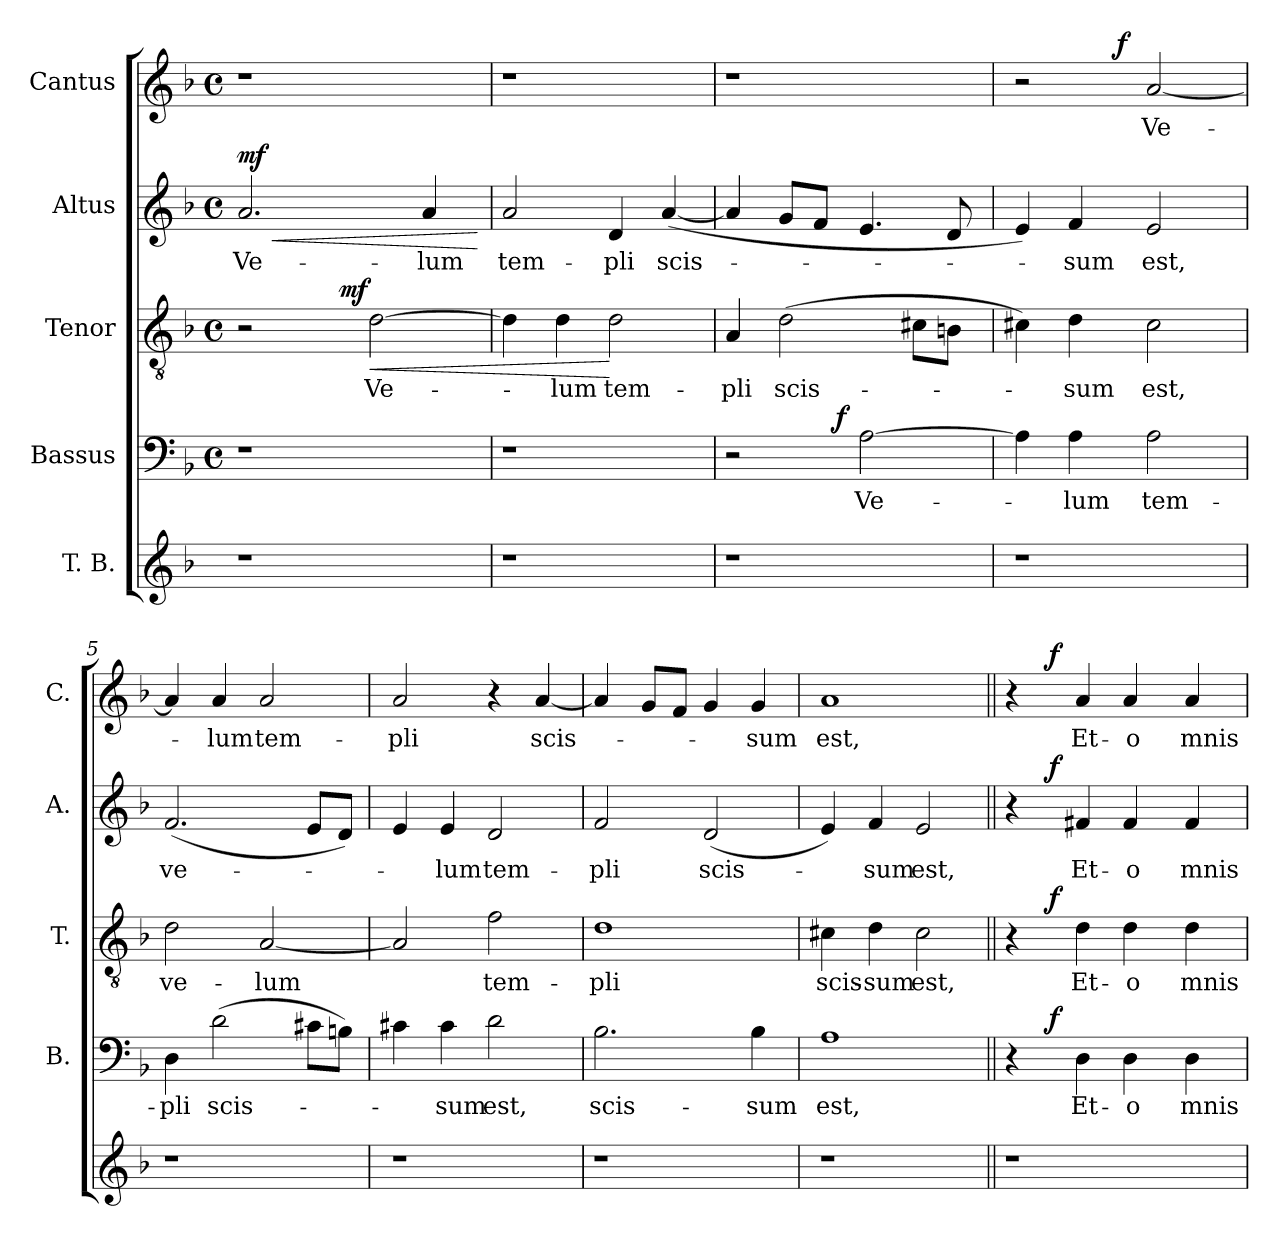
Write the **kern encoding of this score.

**kern	**kern	**text	**dynam	**kern	**text	**dynam	**kern	**text	**dynam	**kern	**text	**dynam
*part5	*part4	*part4	*part4	*part3	*part3	*part3	*part2	*part2	*part2	*part1	*part1	*part1
*staff5	*staff4	*staff4	*staff4	*staff3	*staff3	*staff3	*staff2	*staff2	*staff2	*staff1	*staff1	*staff1
*I"T. B.	*I"Bassus	*	*	*I"Tenor	*	*	*I"Altus	*	*	*I"Cantus	*	*
*	*I'B.	*	*	*I'T.	*	*	*I'A.	*	*	*I'C.	*	*
*clefG2	*clefF4	*	*	*clefGv2	*	*	*clefG2	*	*	*clefG2	*	*
*k[b-]	*k[b-]	*	*	*k[b-]	*	*	*k[b-]	*	*	*k[b-]	*	*
*F:	*F:	*	*	*F:	*	*	*F:	*	*	*F:	*	*
*	*M4/4	*	*	*M4/4	*	*	*M4/4	*	*	*M4/4	*	*
*	*met(c)	*	*	*met(c)	*	*	*met(c)	*	*	*met(c)	*	*
=1	=1	=1	=1	=1	=1	=1	=1	=1	=1	=1	=1	=1
!	!	!	!	!	!	!	!	!LO:LY:b	!LO:HP:b	!	!	!
!	!	!	!	!	!	!	!	!	!LO:DY:n=1:a	!	!	!
*	*	*	*	*^	*	*	*	*	*	*	*	*
1r	1r	.	.	2r	4ryy	.	.	2.a/	Ve-	< mf	1r	.	.
.	.	.	.	.	8ryy	.	.	.	.	.	.	.	.
.	.	.	.	.	32ryy	.	.	.	.	.	.	.	.
!	!	!	!	!	!	!	!LO:DY:a	!	!	!	!	!	!
.	.	.	.	.	2ryy	.	mf	.	.	.	.	.	.
!	!	!	!	!	!	!LO:LY:b	!LO:HP:b	!	!	!	!	!	!
.	.	.	.	[>2d\	.	Ve-	<	.	.	.	.	.	.
!	!	!	!	!	!	!	!	!	!LO:LY:b	!	!	!	!
.	.	.	.	.	.	.	.	4a/	-lum	.	.	.	.
.	.	.	.	.	16.ryy	.	.	.	.	.	.	.	.
.	.	.	.	.	.	.	.	.	.	[	.	.	.
=2	=2	=2	=2	=2	=2	=2	=2	=2	=2	=2	=2	=2	=2
!	!	!	!	!	!	!	!	!	!LO:LY:b	!	!	!	!
*	*	*	*	*v	*v	*	*	*	*	*	*	*	*
1r	1r	.	.	4d\]	.	.	2a/	tem-	.	1r	.	.
!	!	!	!	!	!LO:LY:b	!	!	!	!	!	!	!
.	.	.	.	4d\	-lum	.	.	.	.	.	.	.
!	!	!	!	!	!LO:LY:b	!	!	!LO:LY:b	!	!	!	!
.	.	.	.	2d\	tem-	[	4d/	-pli	.	.	.	.
!	!	!	!	!	!	!	!	!LO:LY:b	!	!	!	!
.	.	.	.	.	.	.	(<[<4a/	scis-	.	.	.	.
=3	=3	=3	=3	=3	=3	=3	=3	=3	=3	=3	=3	=3
!	!	!	!	!	!LO:LY:b	!	!	!	!	!	!	!
*	*^	*	*	*	*	*	*	*	*	*	*	*
1r	2r	4..ryy	.	.	4A/	-pli	.	4a/]	.	.	1r	.	.
!	!	!	!	!	!	!LO:LY:b	!	!	!	!	!	!	!
.	.	.	.	.	(>2d\	scis-	.	8g/L	.	.	.	.	.
.	.	.	.	.	.	.	.	8f/J	.	.	.	.	.
!	!	!	!	!LO:DY:a	!	!	!	!	!	!	!	!	!
.	.	2ryy	.	f	.	.	.	.	.	.	.	.	.
!	!	!	!LO:LY:b	!	!	!	!	!	!	!	!	!	!
.	[>2A\	.	Ve-	.	.	.	.	4.e/	.	.	.	.	.
.	.	.	.	.	8c#X\L	.	.	.	.	.	.	.	.
.	.	.	.	.	8Bn\J	.	.	8d/	.	.	.	.	.
.	.	16ryy	.	.	.	.	.	.	.	.	.	.	.
*	*v	*v	*	*	*	*	*	*	*	*	*	*	*
=4	=4	=4	=4	=4	=4	=4	=4	=4	=4	=4	=4	=4
*	*	*	*	*	*	*	*	*	*	*^	*	*
1r	4A\]	.	.	4c#X\)	.	.	4e/)	.	.	2r	4ryy	.	.
!	!	!LO:LY:b	!	!	!LO:LY:b	!	!	!LO:LY:b	!	!	!	!	!
.	4A\	-lum	.	4d\	-sum	.	4f/	-sum	.	.	8ryy	.	.
.	.	.	.	.	.	.	.	.	.	.	32ryy	.	.
!	!	!	!	!	!	!	!	!	!	!	!	!	!LO:DY:a
.	.	.	.	.	.	.	.	.	.	.	2ryy	.	f
!	!	!LO:LY:b	!	!	!LO:LY:b	!	!	!LO:LY:b	!	!	!	!LO:LY:b	!
.	2A\	tem-	.	2c#\	est,	.	2e/	est,	.	[<2a/	.	Ve-	.
.	.	.	.	.	.	.	.	.	.	.	16.ryy	.	.
=5	=5	=5	=5	=5	=5	=5	=5	=5	=5	=5	=5	=5	=5
!	!	!LO:LY:b	!	!	!LO:LY:b	!	!	!LO:LY:b	!	!	!	!	!
*	*	*	*	*	*	*	*	*	*	*v	*v	*	*
1r	4D\	-pli	.	2d\	ve-	.	(<2.f/	ve-	.	4a/]	.	.
!	!	!LO:LY:b	!	!	!	!	!	!	!	!	!LO:LY:b	!
.	(>2d\	scis-	.	.	.	.	.	.	.	4a/	-lum	.
!	!	!	!	!	!LO:LY:b	!	!	!	!	!	!LO:LY:b	!
.	.	.	.	[<2A/	-lum	.	.	.	.	2a/	tem-	.
.	8c#X\L	.	.	.	.	.	8e/L	.	.	.	.	.
.	8Bn\J)	.	.	.	.	.	8d/J)	.	.	.	.	.
!!LO:LB:g=z
=6	=6	=6	=6	=6	=6	=6	=6	=6	=6	=6	=6	=6
!	!	!	!	!	!	!	!	!	!	!	!LO:LY:b	!
1r	4c#X\	.	.	2A/]	.	.	4e/	.	.	2a/	-pli	.
!	!	!LO:LY:b	!	!	!	!	!	!LO:LY:b	!	!	!	!
.	4c#\	-sum	.	.	.	.	4e/	-lum	.	.	.	.
!	!	!LO:LY:b	!	!	!LO:LY:b	!	!	!LO:LY:b	!	!	!	!
.	2d\	est,	.	2f\	tem-	.	2d/	tem-	.	4r	.	.
!	!	!	!	!	!	!	!	!	!	!	!LO:LY:b	!
.	.	.	.	.	.	.	.	.	.	[<4a/	scis-	.
=7	=7	=7	=7	=7	=7	=7	=7	=7	=7	=7	=7	=7
!	!	!LO:LY:b	!	!	!LO:LY:b	!	!	!LO:LY:b	!	!	!	!
1r	2.B-\	scis-	.	1d	-pli	.	2f/	-pli	.	4a/]	.	.
.	.	.	.	.	.	.	.	.	.	8g/L	.	.
.	.	.	.	.	.	.	.	.	.	8f/J	.	.
!	!	!	!	!	!	!	!	!LO:LY:b	!	!	!	!
.	.	.	.	.	.	.	(<2d/	scis-	.	4g/	.	.
!	!	!LO:LY:b	!	!	!	!	!	!	!	!	!LO:LY:b	!
.	4B-\	-sum	.	.	.	.	.	.	.	4g/	-sum	.
=8	=8	=8	=8	=8	=8	=8	=8	=8	=8	=8	=8	=8
!	!	!LO:LY:b	!	!	!LO:LY:b	!	!	!	!	!	!LO:LY:b	!
1r	1A	est,	.	4c#X\	scis-	.	4e/)	.	.	1a	est,	.
!	!	!	!	!	!LO:LY:b	!	!	!LO:LY:b	!	!	!	!
.	.	.	.	4d\	-sum	.	4f/	-sum	.	.	.	.
!	!	!	!	!	!LO:LY:b	!	!	!LO:LY:b	!	!	!	!
.	.	.	.	2c#\	est,	.	2e/	est,	.	.	.	.
=9||	=9||	=9||	=9||	=9||	=9||	=9||	=9||	=9||	=9||	=9||	=9||	=9||
*	*^	*	*	*^	*	*	*^	*	*	*^	*	*
1r	4r	8ryy	.	.	4r	8ryy	.	.	4r	8ryy	.	.	4r	8ryy	.	.
.	.	32ryy	.	.	.	32ryy	.	.	.	32ryy	.	.	.	32ryy	.	.
!	!	!	!	!LO:DY:a	!	!	!	!LO:DY:a	!	!	!	!LO:DY:a	!	!	!	!LO:DY:a
.	.	2ryy	.	f	.	2ryy	.	f	.	2ryy	.	f	.	2ryy	.	f
!	!	!	!LO:LY:b	!	!	!	!LO:LY:b	!	!	!	!LO:LY:b	!	!	!	!LO:LY:b	!
.	4D\	.	Et-	.	4d\	.	Et-	.	4f#X/	.	Et-	.	4a/	.	Et-	.
!	!	!	!LO:LY:b	!	!	!	!LO:LY:b	!	!	!	!LO:LY:b	!	!	!	!LO:LY:b	!
.	4D\	.	-o	.	4d\	.	-o	.	4f#/	.	-o	.	4a/	.	-o	.
.	.	4ryy	.	.	.	4ryy	.	.	.	4ryy	.	.	.	4ryy	.	.
!	!	!	!LO:LY:b	!	!	!	!LO:LY:b	!	!	!	!LO:LY:b	!	!	!	!LO:LY:b	!
.	4D\	.	mnis	.	4d\	.	mnis	.	4f#/	.	mnis	.	4a/	.	mnis	.
.	.	16.ryy	.	.	.	16.ryy	.	.	.	16.ryy	.	.	.	16.ryy	.	.
*	*v	*v	*	*	*	*	*	*	*v	*v	*	*	*v	*v	*	*
*	*	*	*	*v	*v	*	*	*	*	*	*	*	*
=	=	=	=	=	=	=	=	=	=	=	=	=
*-	*-	*-	*-	*-	*-	*-	*-	*-	*-	*-	*-	*-
